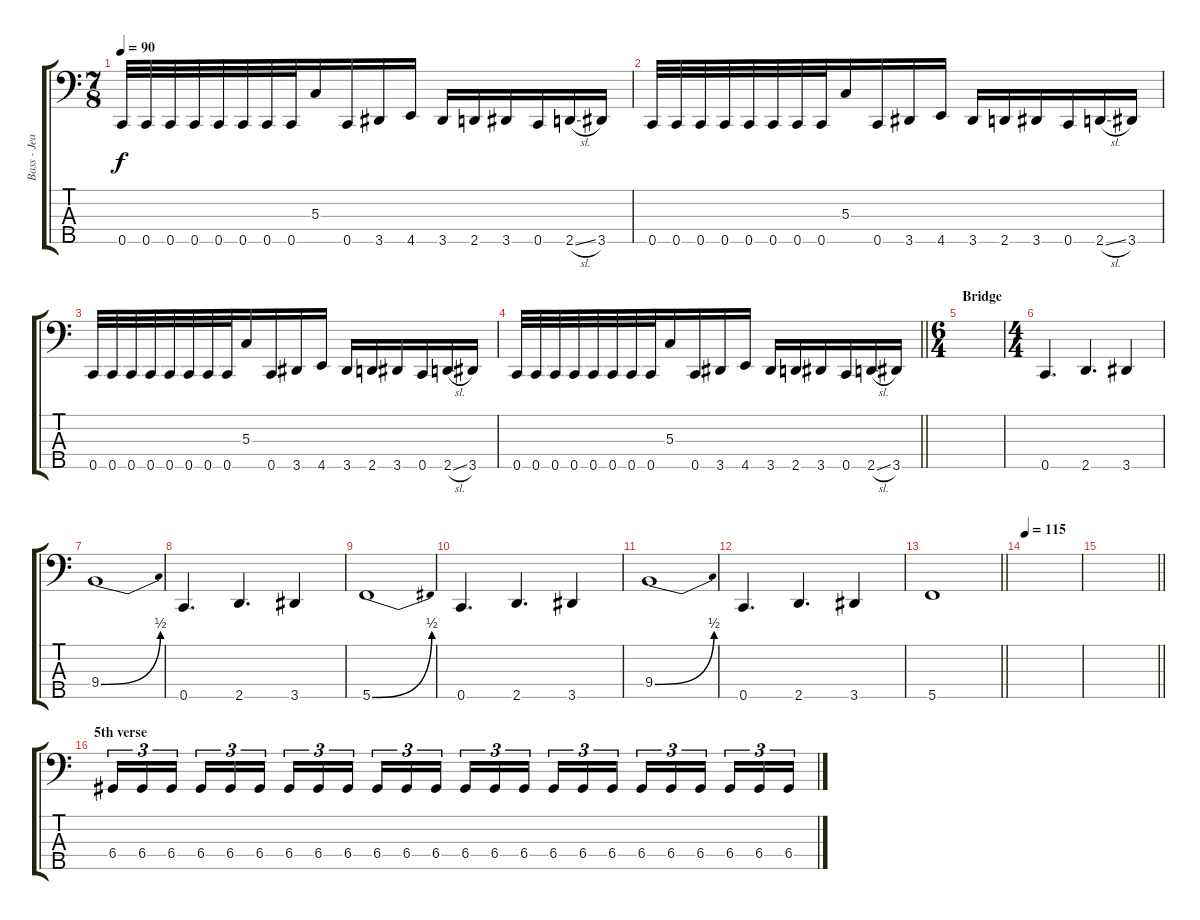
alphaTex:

\track ("Bass - Jean Michel Labadie" "Bass - Jea") {instrument electricbasspick}
\staff {score tabs}
\tuning (F2 C2 G1 D1 C1) {hide}
\ts (7 8)
\tempo 90
\clef f4
\ks c
0.5.32{dy f} 0.5.32 0.5.32 0.5.32 0.5.32 0.5.32 0.5.32 0.5.32 5.3.16 0.5.16 3.5.16 4.5.16 3.5.16 2.5.16 3.5.16 0.5.16 2.5{sl}.16 3.5.16 |
0.5.32 0.5.32 0.5.32 0.5.32 0.5.32 0.5.32 0.5.32 0.5.32 5.3.16 0.5.16 3.5.16 4.5.16 3.5.16 2.5.16 3.5.16 0.5.16 2.5{sl}.16 3.5.16 |
0.5.32 0.5.32 0.5.32 0.5.32 0.5.32 0.5.32 0.5.32 0.5.32 5.3.16 0.5.16 3.5.16 4.5.16 3.5.16 2.5.16 3.5.16 0.5.16 2.5{sl}.16 3.5.16 |
\barLineRight lightlight
0.5.32 0.5.32 0.5.32 0.5.32 0.5.32 0.5.32 0.5.32 0.5.32 5.3.16 0.5.16 3.5.16 4.5.16 3.5.16 2.5.16 3.5.16 0.5.16 2.5{sl}.16 3.5.16 |
\ts (6 4)
\section ("" "Bridge")
|
\ts (4 4)
0.5.4{d} 2.5.4{d} 3.5.4 |
9.4{be (bend 0 0 60 2)}.1 |
0.5.4{d} 2.5.4{d} 3.5.4 |
5.5{be (bend 0 0 60 2)}.1 |
0.5.4{d} 2.5.4{d} 3.5.4 |
9.4{be (bend 0 0 60 2)}.1 |
0.5.4{d} 2.5.4{d} 3.5.4 |
\barLineRight lightlight
5.5.1 |
\section ("" "")
\tempo 115
|
\barLineRight lightlight
|
\section ("" "5th verse")
6.4.16{tu (3 2)} 6.4.16{tu (3 2)} 6.4.16{tu (3 2) beam splitsecondary} 6.4.16{tu (3 2)} 6.4.16{tu (3 2)} 6.4.16{tu (3 2)} 6.4.16{tu (3 2)} 6.4.16{tu (3 2)} 6.4.16{tu (3 2) beam splitsecondary} 6.4.16{tu (3 2)} 6.4.16{tu (3 2)} 6.4.16{tu (3 2)} 6.4.16{tu (3 2)} 6.4.16{tu (3 2)} 6.4.16{tu (3 2) beam splitsecondary} 6.4.16{tu (3 2)} 6.4.16{tu (3 2)} 6.4.16{tu (3 2)} 6.4.16{tu (3 2)} 6.4.16{tu (3 2)} 6.4.16{tu (3 2) beam splitsecondary} 6.4.16{tu (3 2)} 6.4.16{tu (3 2)} 6.4.16{tu (3 2)}
